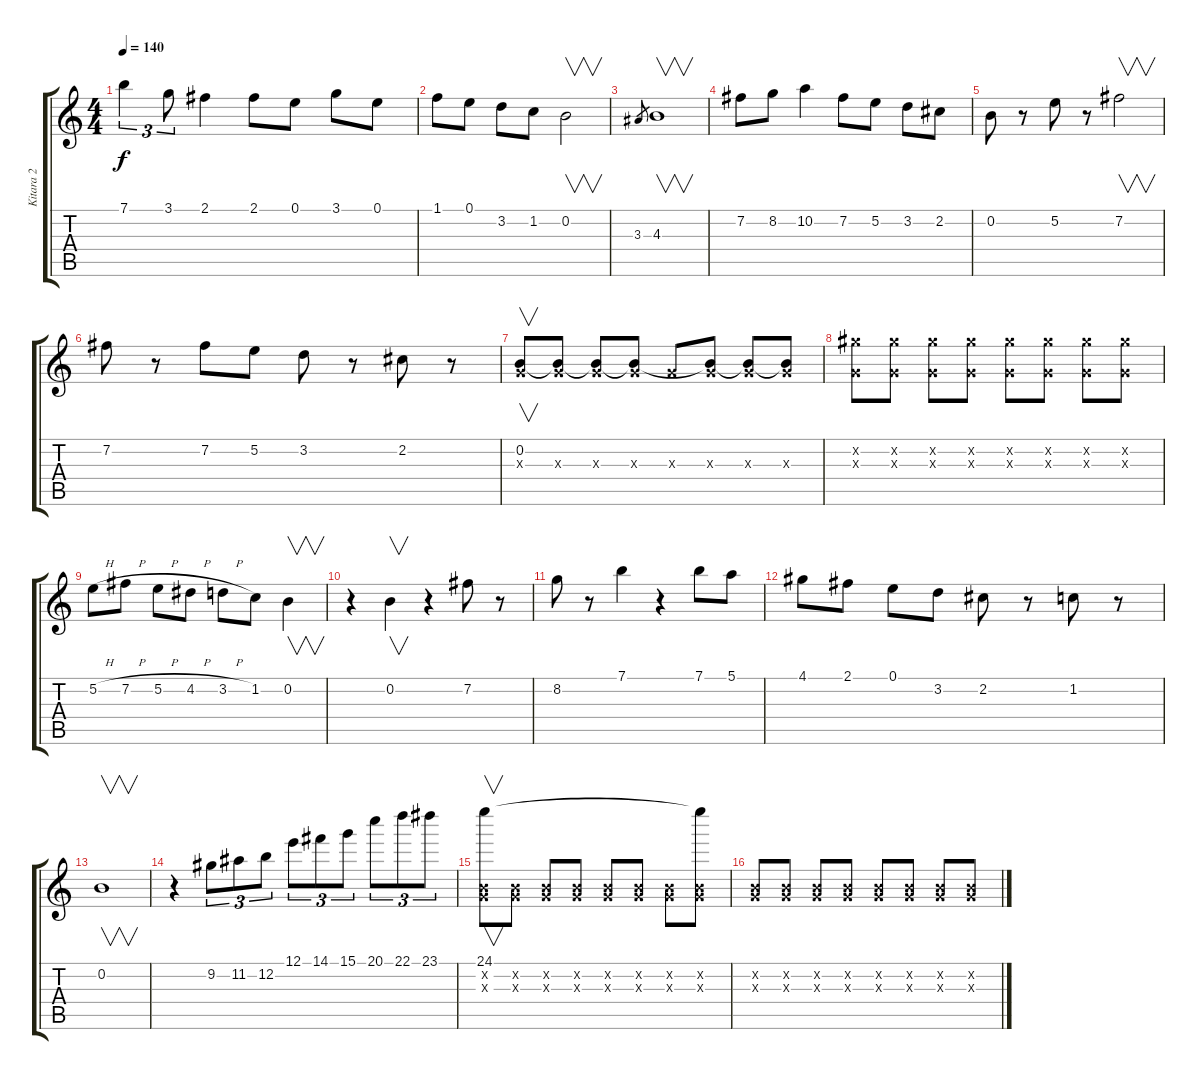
\track ("Kitara 2" "Kitara 2") {instrument electricguitarjazz}
\staff {score tabs}
\tuning (E4 B3 G3 D3 A2 E2) {hide}
\ts (4 4)
\tempo 140
\clef g2
\ks c
7.1.4{tu (3 2) dy f instrument electricguitarjazz} 3.1.8{tu (3 2)} 2.1.4 2.1.8 0.1.8 3.1.8 0.1.8 |
1.1.8 0.1.8 3.2.8 1.2.8 0.2.2{v} |
3.3.8{gr} 4.3.1{v} |
7.2.8 8.2.8 10.2.4 7.2.8 5.2.8 3.2.8 2.2.8 |
0.2.8 r.8 5.2.8 r.8 7.2.2{v} |
7.2.8 r.8 7.2.8 5.2.8 3.2.8 r.8 2.2.8 r.8 |
(0.2 0.3{x}).8{v} (0.2{t} 0.3{x}).8 (0.2{t} 0.3{x}).8 (0.2{t} 0.3{x}).8 0.3{x}.8 (0.2{t} 0.3{x}).8 (0.2{t} 0.3{x}).8 (0.2{t} 0.3{x}).8 |
(9.2{x} 0.3{x}).8 (9.2{x} 0.3{x}).8 (9.2{x} 0.3{x}).8 (9.2{x} 0.3{x}).8 (9.2{x} 0.3{x}).8 (9.2{x} 0.3{x}).8 (9.2{x} 0.3{x}).8 (9.2{x} 0.3{x}).8 |
5.2{h}.8 7.2{h}.8 5.2{h}.8 4.2{h}.8 3.2{h}.8 1.2.8 0.2.4{v} |
r.4 0.2.4{v} r.4 7.2.8 r.8 |
8.2.8 r.8 7.1.4 r.4 7.1.8 5.1.8 |
4.1.8 2.1.8 0.1.8 3.2.8 2.2.8 r.8 1.2.8 r.8 |
0.2.1{v} |
r.4 9.2.8{tu (3 2)} 11.2.8{tu (3 2)} 12.2.8{tu (3 2)} 12.1.8{tu (3 2)} 14.1.8{tu (3 2)} 15.1.8{tu (3 2)} 20.1.8{tu (3 2)} 22.1.8{tu (3 2)} 23.1.8{tu (3 2)} |
(24.1 0.2{x} 0.3{x}).8{v} (0.2{x} 0.3{x}).8 (0.2{x} 0.3{x}).8 (0.2{x} 0.3{x}).8 (0.2{x} 0.3{x}).8 (0.2{x} 0.3{x}).8 (0.2{x} 0.3{x}).8 (24.1{t} 0.2{x} 0.3{x}).8 |
(0.2{x} 0.3{x}).8 (0.2{x} 0.3{x}).8 (0.2{x} 0.3{x}).8 (0.2{x} 0.3{x}).8 (0.2{x} 0.3{x}).8 (0.2{x} 0.3{x}).8 (0.2{x} 0.3{x}).8 (0.2{x} 0.3{x}).8
